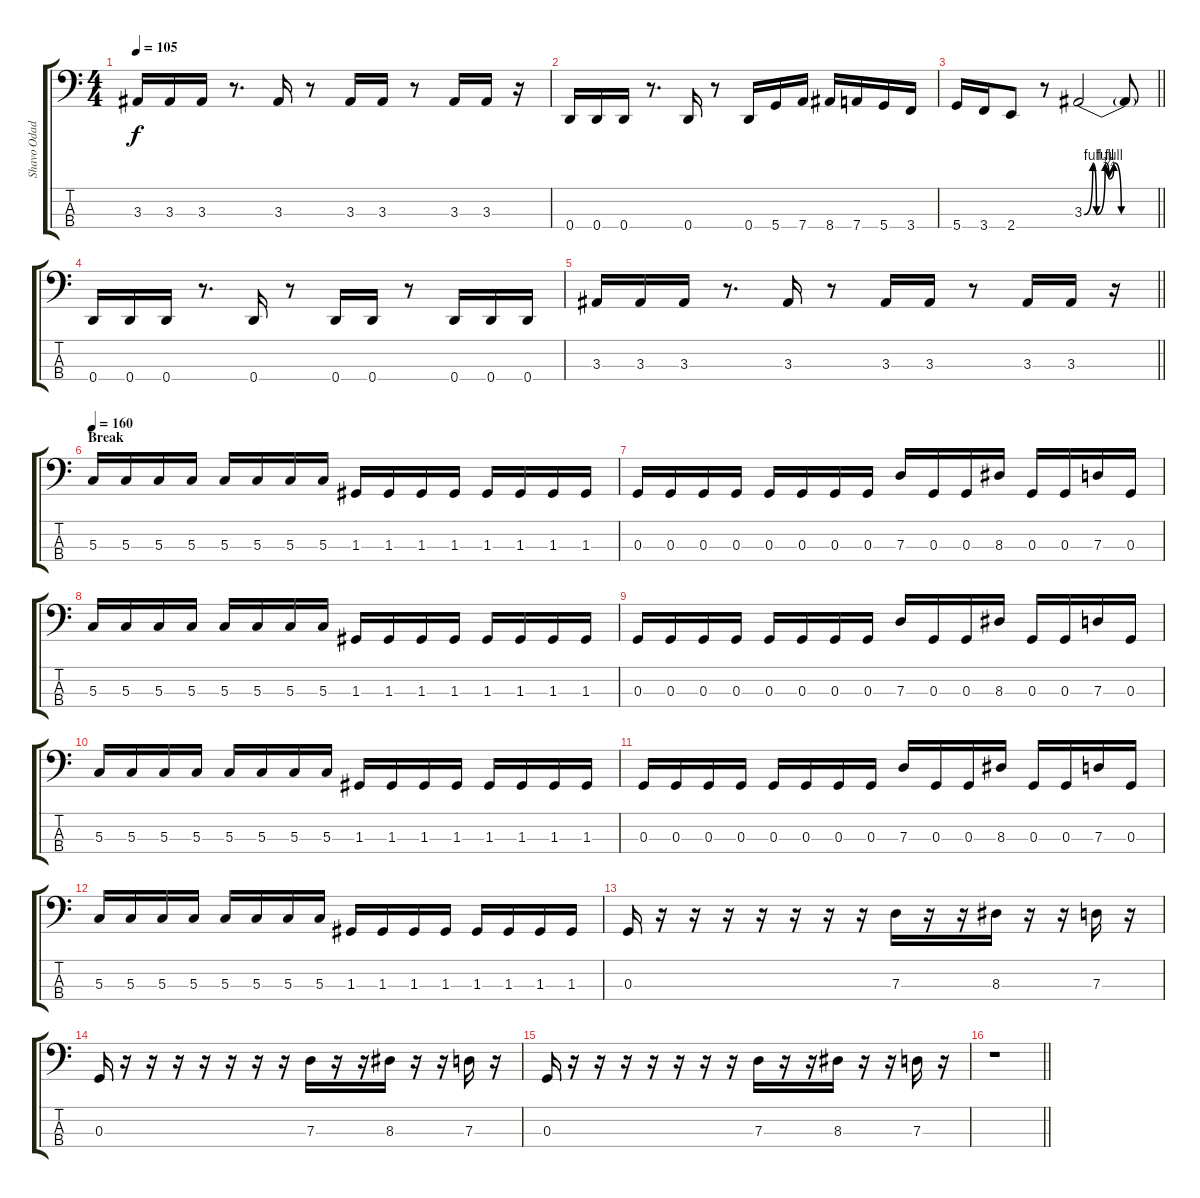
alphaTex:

\track ("Shavo Odadjian" "Shavo Odad") {instrument electricbasspick}
\staff {score tabs}
\tuning (F2 C2 G1 D1) {hide}
\ts (4 4)
\tempo 105
\clef f4
\ks c
3.3.16{dy f} 3.3.16 3.3.16 r.8{d} 3.3.16 r.8 3.3.16 3.3.16 r.8 3.3.16 3.3.16 r.16 |
0.4.16 0.4.16 0.4.16 r.8{d} 0.4.16 r.8 0.4.16 5.4.16 7.4.16 8.4.16 7.4.16 5.4.16 3.4.16 |
\barLineRight lightlight
5.4.16 3.4.16 2.4.8 r.8 3.3{be (custom 0 0 7 4 10 0 17 4 20 1 24 4 30 0 60 0)}.2 3.3{t}.8 |
0.4.16 0.4.16 0.4.16 r.8{d} 0.4.16 r.8 0.4.16 0.4.16 r.8 0.4.16 0.4.16 0.4.16 |
\barLineRight lightlight
3.3.16 3.3.16 3.3.16 r.8{d} 3.3.16 r.8 3.3.16 3.3.16 r.8 3.3.16 3.3.16 r.16 |
\section ("" "Break")
\tempo 160
5.3.16 5.3.16 5.3.16 5.3.16 5.3.16 5.3.16 5.3.16 5.3.16 1.3.16 1.3.16 1.3.16 1.3.16 1.3.16 1.3.16 1.3.16 1.3.16 |
0.3.16 0.3.16 0.3.16 0.3.16 0.3.16 0.3.16 0.3.16 0.3.16 7.3.16 0.3.16 0.3.16 8.3.16 0.3.16 0.3.16 7.3.16 0.3.16 |
5.3.16 5.3.16 5.3.16 5.3.16 5.3.16 5.3.16 5.3.16 5.3.16 1.3.16 1.3.16 1.3.16 1.3.16 1.3.16 1.3.16 1.3.16 1.3.16 |
0.3.16 0.3.16 0.3.16 0.3.16 0.3.16 0.3.16 0.3.16 0.3.16 7.3.16 0.3.16 0.3.16 8.3.16 0.3.16 0.3.16 7.3.16 0.3.16 |
5.3.16 5.3.16 5.3.16 5.3.16 5.3.16 5.3.16 5.3.16 5.3.16 1.3.16 1.3.16 1.3.16 1.3.16 1.3.16 1.3.16 1.3.16 1.3.16 |
0.3.16 0.3.16 0.3.16 0.3.16 0.3.16 0.3.16 0.3.16 0.3.16 7.3.16 0.3.16 0.3.16 8.3.16 0.3.16 0.3.16 7.3.16 0.3.16 |
5.3.16 5.3.16 5.3.16 5.3.16 5.3.16 5.3.16 5.3.16 5.3.16 1.3.16 1.3.16 1.3.16 1.3.16 1.3.16 1.3.16 1.3.16 1.3.16 |
0.3.16 r.16 r.16 r.16 r.16 r.16 r.16 r.16 7.3.16 r.16 r.16 8.3.16 r.16 r.16 7.3.16 r.16 |
0.3.16 r.16 r.16 r.16 r.16 r.16 r.16 r.16 7.3.16 r.16 r.16 8.3.16 r.16 r.16 7.3.16 r.16 |
0.3.16 r.16 r.16 r.16 r.16 r.16 r.16 r.16 7.3.16 r.16 r.16 8.3.16 r.16 r.16 7.3.16 r.16 |
\barLineRight lightlight
r.1
